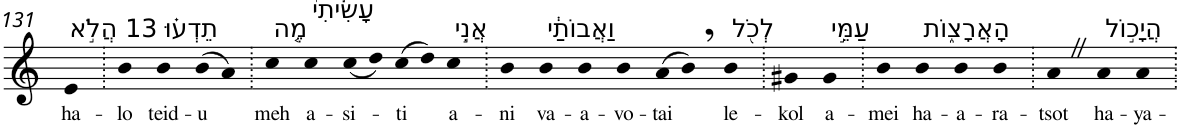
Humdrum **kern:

**kern	**text
*part1	*part1
*staff1	*staff1
*I"Piano	*
*I'Pno	*
!!LO:PB:g=z
*clefG2	*
*k[]	*
=131	=131
!LO:TX:a:t=13 הֲלֹ֣א	!
!	!LO:LY:b
4e	ha-
=132.	=132.
!	!LO:LY:b
4b	-lo
!LO:TX:a:t=תֵדְע֗וּ	!
!	!LO:LY:b
4b	teid-
!	!LO:LY:b
(>8b	-u
8a)	.
=133.	=133.
!LO:TX:a:t=מֶ֤ה	!
!	!LO:LY:b
4cc	meh
!LO:TX:a:t=עָשִׂ֙יתִי֙	!
!	!LO:LY:b
4cc	a-
!	!LO:LY:b
(<8cc	-si-
8dd)	.
!	!LO:LY:b
(>8cc	-ti
8dd)	.
!LO:TX:a:t=אֲנִ֣י	!
!	!LO:LY:b
4cc	a-
=134.	=134.
!	!LO:LY:b
4b	-ni
!LO:TX:a:t=וַאֲבוֹתַ֔י	!
!	!LO:LY:b
4b	va-
!	!LO:LY:b
4b	-a-
!	!LO:LY:b
4b	-vo-
!	!LO:LY:b
(>8a	-tai
8b,)	.
!LO:TX:a:t=לְכֹ֖ל	!
!	!LO:LY:b
4b	le-
=135.	=135.
!	!LO:LY:b
4g#X	-kol
!LO:TX:a:t=עַמֵּ֣י	!
!	!LO:LY:b
4g#	a-
=136.	=136.
!	!LO:LY:b
4b	-mei
!LO:TX:a:t=הָאֲרָצ֑וֹת	!
!	!LO:LY:b
4b	ha-
!	!LO:LY:b
4b	-a-
!	!LO:LY:b
4b	-ra-
=137.	=137.
!	!LO:LY:b
4aZ	-tsot
!LO:TX:a:t=הֲיָכ֣וֹל	!
!	!LO:LY:b
4a	ha-
!	!LO:LY:b
4a	-ya-
=.	=.
*-	*-
